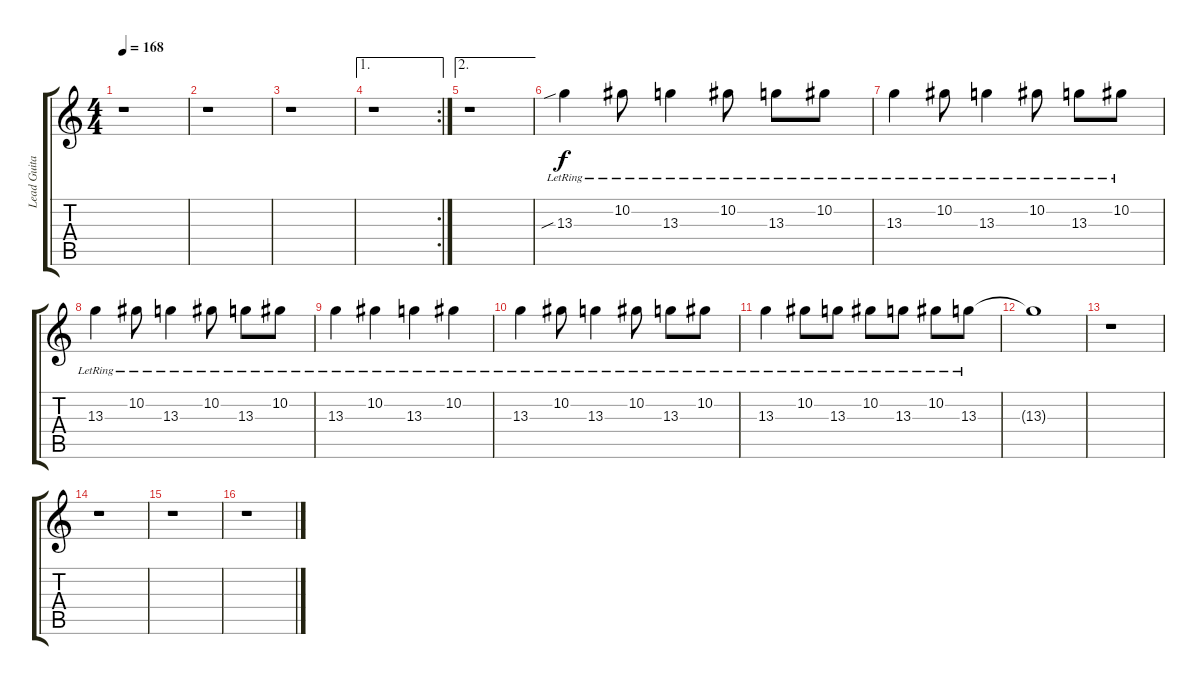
\track ("Lead Guitar" "Lead Guita") {instrument distortionguitar}
\staff {score tabs}
\tuning (Eb4 Bb3 Gb3 Db3 Ab2 Db2) {hide}
\ts (4 4)
\tempo 168
\clef g2
\ks c
r.1{dy f} |
r.1 |
r.1 |
\ae 1
\rc 2
r.1 |
\ae 2
r.1 |
13.3{sib lr}.4 10.2{lr}.8 13.3{lr}.4 10.2{lr}.8 13.3{lr}.8 10.2{lr}.8 |
13.3{lr}.4 10.2{lr}.8 13.3{lr}.4 10.2{lr}.8 13.3{lr}.8 10.2{lr}.8 |
13.3{lr}.4 10.2{lr}.8 13.3{lr}.4 10.2{lr}.8 13.3{lr}.8 10.2{lr}.8 |
13.3{lr}.4 10.2{lr}.4 13.3{lr}.4 10.2{lr}.4 |
13.3{lr}.4 10.2{lr}.8 13.3{lr}.4 10.2{lr}.8 13.3{lr}.8 10.2{lr}.8 |
13.3{lr}.4 10.2{lr}.8 13.3{lr}.8 10.2{lr}.8 13.3{lr}.8 10.2{lr}.8 13.3{lr}.8 |
13.3{t}.1 |
r.1 |
r.1 |
r.1 |
r.1
